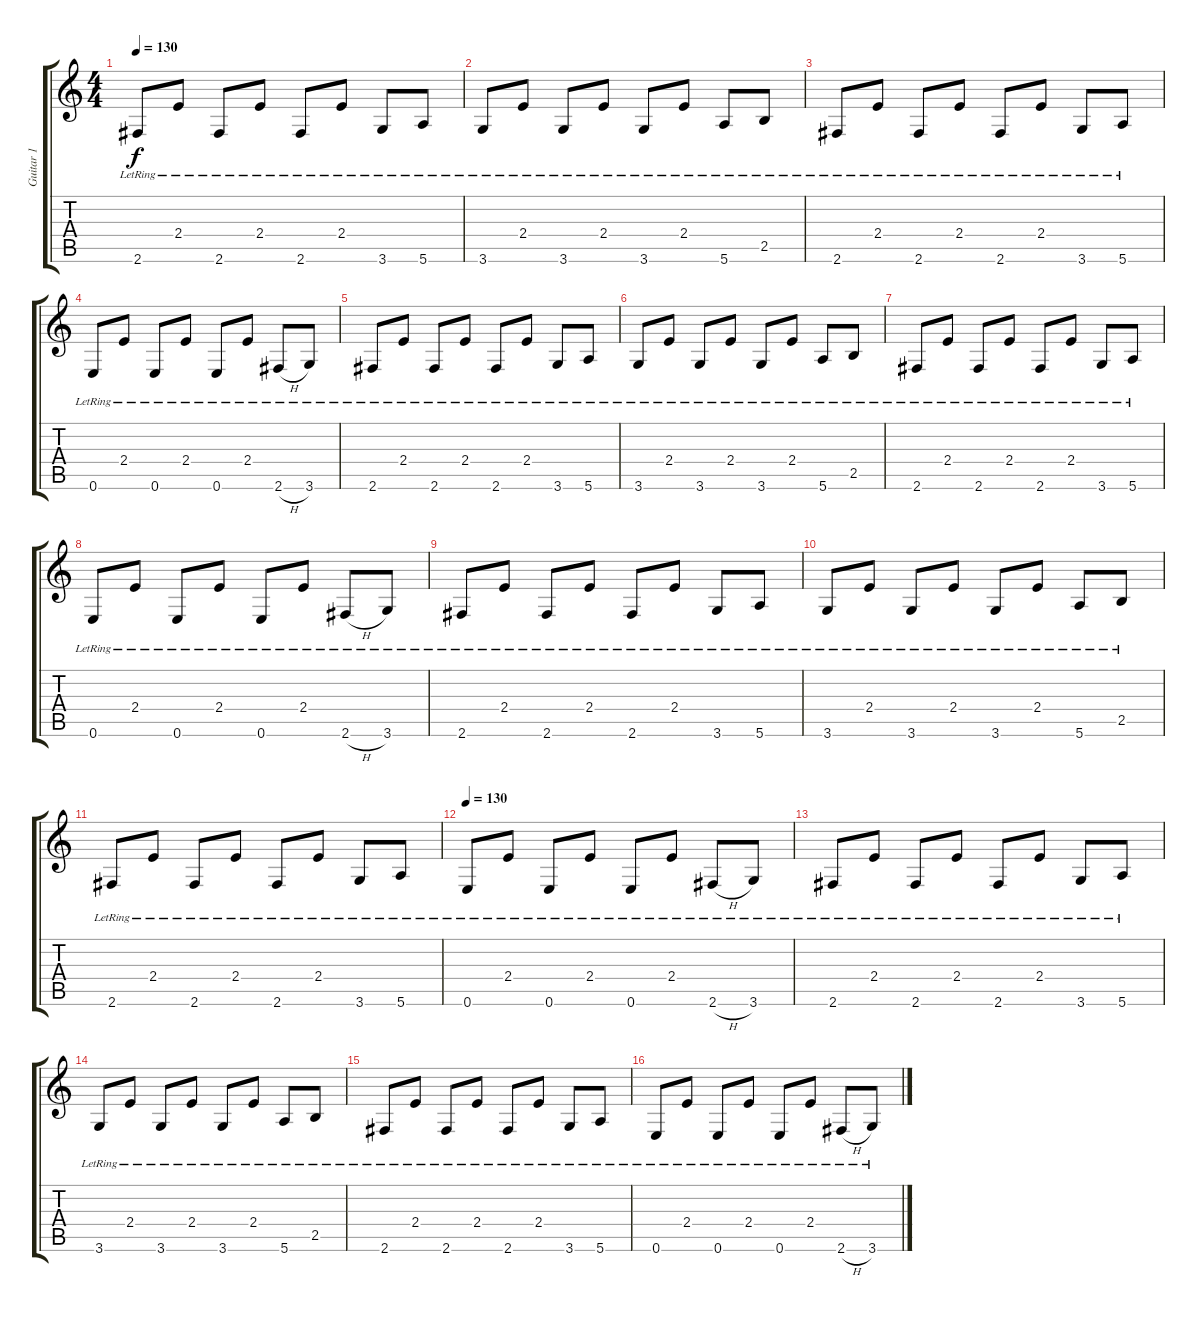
\track ("Guitar 1" "Guitar 1") {instrument acousticguitarnylon}
\staff {score tabs}
\tuning (E4 B3 G3 D3 A2 E2) {hide}
\ts (4 4)
\tempo 130
\clef g2
\ks c
2.6{lr}.8{dy f} 2.4{lr}.8 2.6{lr}.8 2.4{lr}.8 2.6{lr}.8 2.4{lr}.8 3.6{lr}.8 5.6{lr}.8 |
3.6{lr}.8 2.4{lr}.8 3.6{lr}.8 2.4{lr}.8 3.6{lr}.8 2.4{lr}.8 5.6{lr}.8 2.5{lr}.8 |
2.6{lr}.8 2.4{lr}.8 2.6{lr}.8 2.4{lr}.8 2.6{lr}.8 2.4{lr}.8 3.6{lr}.8 5.6{lr}.8 |
0.6{lr}.8 2.4{lr}.8 0.6{lr}.8 2.4{lr}.8 0.6{lr}.8 2.4{lr}.8 2.6{h lr}.8 3.6{lr}.8 |
2.6{lr}.8 2.4{lr}.8 2.6{lr}.8 2.4{lr}.8 2.6{lr}.8 2.4{lr}.8 3.6{lr}.8 5.6{lr}.8 |
3.6{lr}.8 2.4{lr}.8 3.6{lr}.8 2.4{lr}.8 3.6{lr}.8 2.4{lr}.8 5.6{lr}.8 2.5{lr}.8 |
2.6{lr}.8 2.4{lr}.8 2.6{lr}.8 2.4{lr}.8 2.6{lr}.8 2.4{lr}.8 3.6{lr}.8 5.6{lr}.8 |
0.6{lr}.8 2.4{lr}.8 0.6{lr}.8 2.4{lr}.8 0.6{lr}.8 2.4{lr}.8 2.6{h lr}.8 3.6{lr}.8 |
2.6{lr}.8 2.4{lr}.8 2.6{lr}.8 2.4{lr}.8 2.6{lr}.8 2.4{lr}.8 3.6{lr}.8 5.6{lr}.8 |
3.6{lr}.8 2.4{lr}.8 3.6{lr}.8 2.4{lr}.8 3.6{lr}.8 2.4{lr}.8 5.6{lr}.8 2.5{lr}.8 |
2.6{lr}.8 2.4{lr}.8 2.6{lr}.8 2.4{lr}.8 2.6{lr}.8 2.4{lr}.8 3.6{lr}.8 5.6{lr}.8 |
\tempo 130
0.6{lr}.8 2.4{lr}.8 0.6{lr}.8 2.4{lr}.8 0.6{lr}.8 2.4{lr}.8 2.6{h lr}.8 3.6{lr}.8 |
2.6{lr}.8 2.4{lr}.8 2.6{lr}.8 2.4{lr}.8 2.6{lr}.8 2.4{lr}.8 3.6{lr}.8 5.6{lr}.8 |
3.6{lr}.8 2.4{lr}.8 3.6{lr}.8 2.4{lr}.8 3.6{lr}.8 2.4{lr}.8 5.6{lr}.8 2.5{lr}.8 |
2.6{lr}.8 2.4{lr}.8 2.6{lr}.8 2.4{lr}.8 2.6{lr}.8 2.4{lr}.8 3.6{lr}.8 5.6{lr}.8 |
0.6{lr}.8 2.4{lr}.8 0.6{lr}.8 2.4{lr}.8 0.6{lr}.8 2.4{lr}.8 2.6{h lr}.8 3.6{lr}.8
